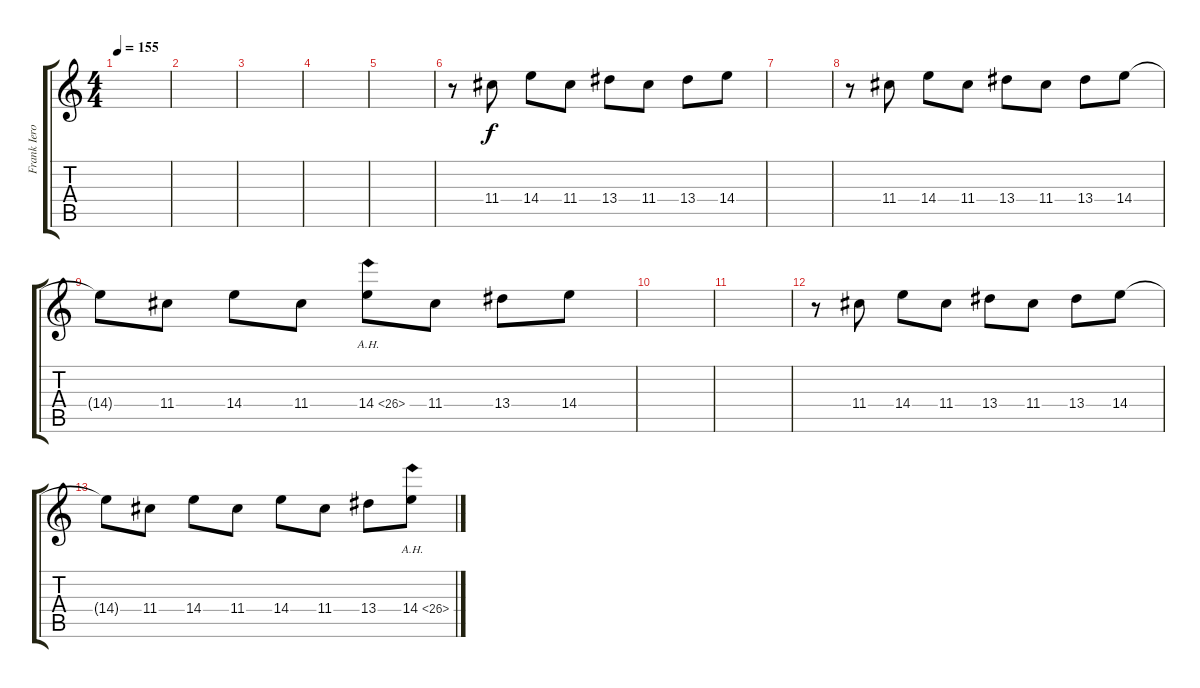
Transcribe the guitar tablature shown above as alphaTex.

\track ("Frank Iero [Rhythm Guitar]" "Frank Iero") {instrument overdrivenguitar}
\staff {score tabs}
\tuning (E4 B3 G3 D3 A2 E2) {hide}
\ts (4 4)
\tempo 155
\clef g2
\ks c
|
|
|
|
|
r.8 11.4.8 14.4.8 11.4.8 13.4.8 11.4.8 13.4.8 14.4.8 |
|
r.8{balance 15} 11.4.8 14.4.8 11.4.8 13.4.8 11.4.8 13.4.8 14.4.8 |
14.4{t}.8 11.4.8 14.4.8 11.4.8 14.4{ah 12}.8 11.4.8 13.4.8 14.4.8 |
|
|
r.8{balance 1} 11.4.8 14.4.8 11.4.8 13.4.8 11.4.8 13.4.8 14.4.8 |
14.4{t}.8 11.4.8 14.4.8 11.4.8 14.4.8 11.4.8 13.4.8 14.4{ah 12}.8
